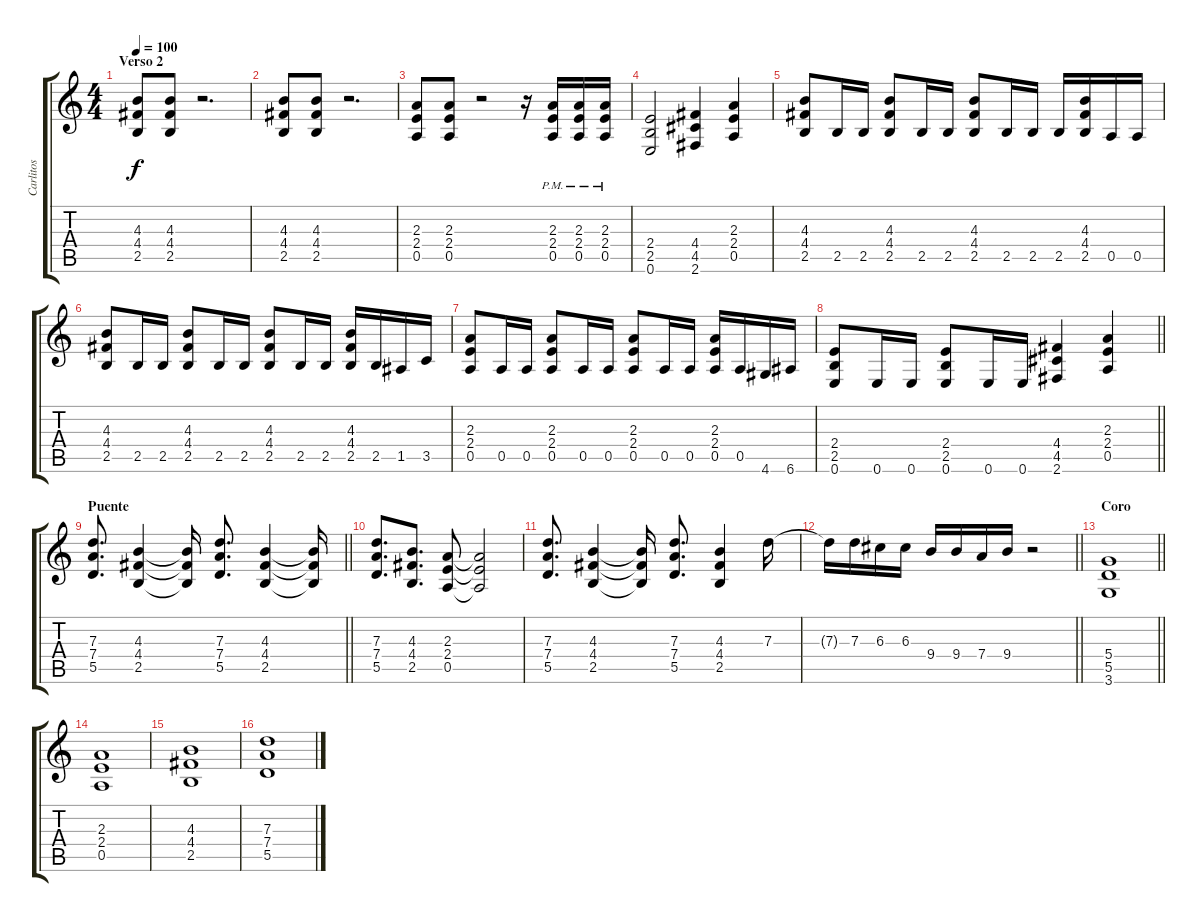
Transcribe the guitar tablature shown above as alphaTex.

\track ("Carlitos" "Carlitos") {instrument distortionguitar}
\staff {score tabs}
\tuning (E4 B3 G3 D3 A2 E2) {hide}
\ts (4 4)
\section ("" "Verso 2")
\tempo 100
\clef g2
\ks c
(4.3 4.4 2.5).8{dy f} (4.3 4.4 2.5).8 r.2{d} |
(4.3 4.4 2.5).8 (4.3 4.4 2.5).8 r.2{d} |
(2.3 2.4 0.5).8 (2.3 2.4 0.5).8 r.2 r.16 (2.3{pm} 2.4{pm} 0.5{pm}).16 (2.3{pm} 2.4{pm} 0.5{pm}).16 (2.3{pm} 2.4{pm} 0.5{pm}).16 |
(2.4 2.5 0.6).2 (4.4 4.5 2.6).4 (2.3 2.4 0.5).4 |
(4.3 4.4 2.5).8 2.5.16 2.5.16 (4.3 4.4 2.5).8 2.5.16 2.5.16 (4.3 4.4 2.5).8 2.5.16 2.5.16 2.5.16 (4.3 4.4 2.5).16 0.5.16 0.5.16 |
(4.3 4.4 2.5).8 2.5.16 2.5.16 (4.3 4.4 2.5).8 2.5.16 2.5.16 (4.3 4.4 2.5).8 2.5.16 2.5.16 (4.3 4.4 2.5).16 2.5.16 1.5.16 3.5.16 |
(2.3 2.4 0.5).8 0.5.16 0.5.16 (2.3 2.4 0.5).8 0.5.16 0.5.16 (2.3 2.4 0.5).8 0.5.16 0.5.16 (2.3 2.4 0.5).16 0.5.16 4.6.16 6.6.16 |
\barLineRight lightlight
(2.4 2.5 0.6).8 0.6.16 0.6.16 (2.4 2.5 0.6).8 0.6.16 0.6.16 (4.4 4.5 2.6).4 (2.3 2.4 0.5).4 |
\section ("" "Puente")
\barLineRight lightlight
(7.3 7.4 5.5).8{d} (4.3 4.4 2.5).4 (4.3{t} 4.4{t} 2.5{t}).16 (7.3 7.4 5.5).8{d} (4.3 4.4 2.5).4 (4.3{t} 4.4{t} 2.5{t}).16 |
(7.3 7.4 5.5).8{d} (4.3 4.4 2.5).8{d} (2.3 2.4 0.5).8 (2.3{t} 2.4{t} 0.5{t}).2 |
(7.3 7.4 5.5).8{d} (4.3 4.4 2.5).4 (4.3{t} 4.4{t} 2.5{t}).16 (7.3 7.4 5.5).8{d} (4.3 4.4 2.5).4 7.3.16 |
\barLineRight lightlight
7.3{t}.16 7.3.16 6.3.16 6.3.16 9.4.16 9.4.16 7.4.16 9.4.16 r.2 |
\section ("" "Coro")
\barLineRight lightlight
(5.4 5.5 3.6).1 |
(2.3 2.4 0.5).1 |
(4.3 4.4 2.5).1 |
(7.3 7.4 5.5).1
